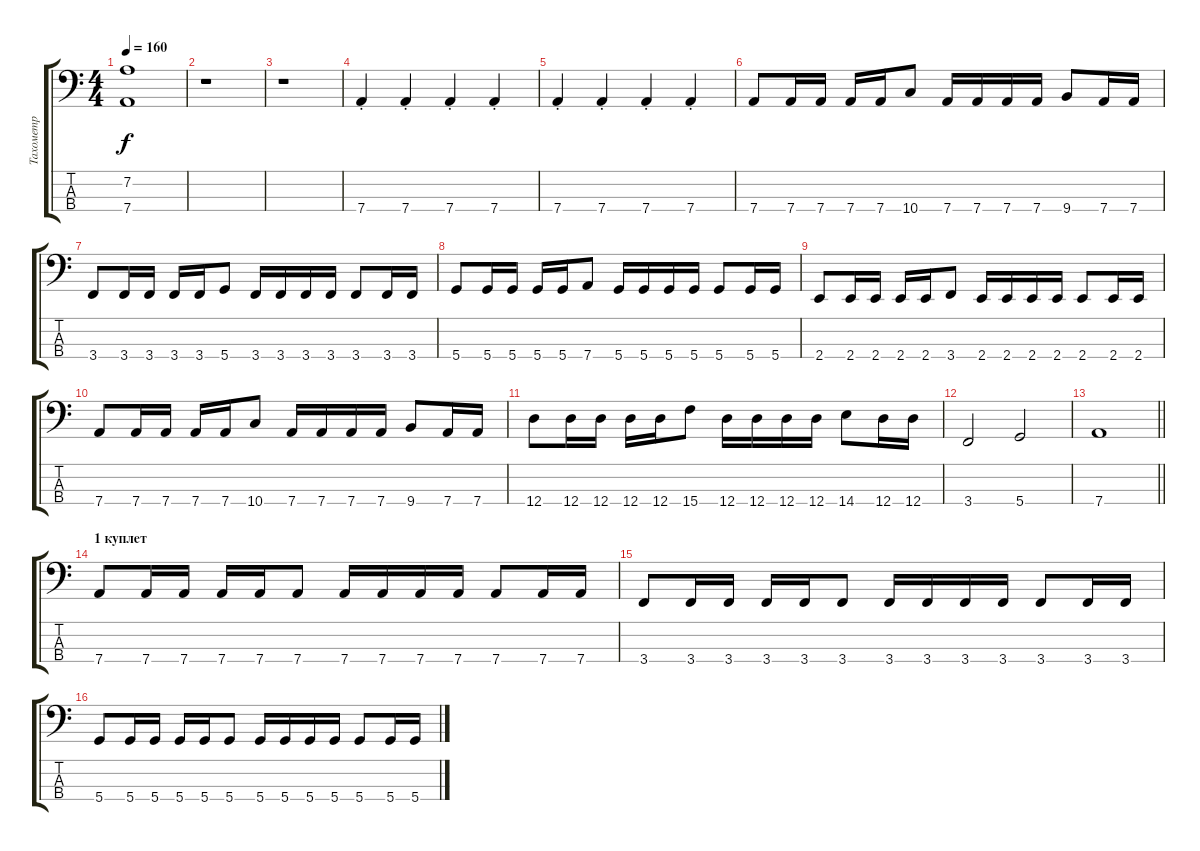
\track ("Тахометр" "Тахометр") {instrument electricbasspick}
\staff {score tabs}
\tuning (G2 D2 A1 D1) {hide}
\ts (4 4)
\tempo 160
\clef f4
\ks c
(7.2 7.4).1{dy f} |
r.1 |
r.1 |
7.4{st}.4 7.4{st}.4 7.4{st}.4 7.4{st}.4 |
7.4{st}.4 7.4{st}.4 7.4{st}.4 7.4{st}.4 |
7.4.8 7.4.16 7.4.16 7.4.16 7.4.16 10.4.8 7.4.16 7.4.16 7.4.16 7.4.16 9.4.8 7.4.16 7.4.16 |
3.4.8 3.4.16 3.4.16 3.4.16 3.4.16 5.4.8 3.4.16 3.4.16 3.4.16 3.4.16 3.4.8 3.4.16 3.4.16 |
5.4.8 5.4.16 5.4.16 5.4.16 5.4.16 7.4.8 5.4.16 5.4.16 5.4.16 5.4.16 5.4.8 5.4.16 5.4.16 |
2.4.8 2.4.16 2.4.16 2.4.16 2.4.16 3.4.8 2.4.16 2.4.16 2.4.16 2.4.16 2.4.8 2.4.16 2.4.16 |
7.4.8 7.4.16 7.4.16 7.4.16 7.4.16 10.4.8 7.4.16 7.4.16 7.4.16 7.4.16 9.4.8 7.4.16 7.4.16 |
12.4.8 12.4.16 12.4.16 12.4.16 12.4.16 15.4.8 12.4.16 12.4.16 12.4.16 12.4.16 14.4.8 12.4.16 12.4.16 |
3.4.2 5.4.2 |
\barLineRight lightlight
7.4.1 |
\section ("" "1 куплет")
7.4.8 7.4.16 7.4.16 7.4.16 7.4.16 7.4.8 7.4.16 7.4.16 7.4.16 7.4.16 7.4.8 7.4.16 7.4.16 |
3.4.8 3.4.16 3.4.16 3.4.16 3.4.16 3.4.8 3.4.16 3.4.16 3.4.16 3.4.16 3.4.8 3.4.16 3.4.16 |
5.4.8 5.4.16 5.4.16 5.4.16 5.4.16 5.4.8 5.4.16 5.4.16 5.4.16 5.4.16 5.4.8 5.4.16 5.4.16
